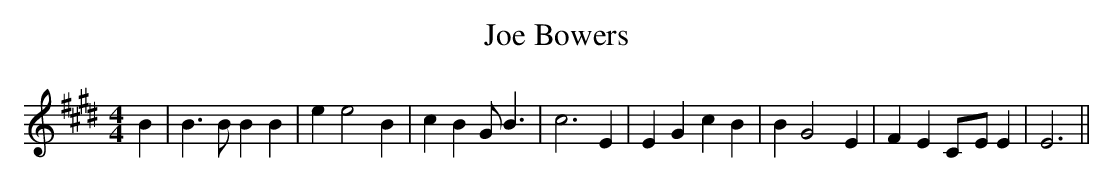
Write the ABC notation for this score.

X:1
T:Joe Bowers
M:4/4
L:1/4
K:E
 B| B3/2 B/2 B B| e e2 B| c B G/2 B3/2| c3 E| E G c B| B G2- E| F EC/2-E/2 E|\
 E3||
